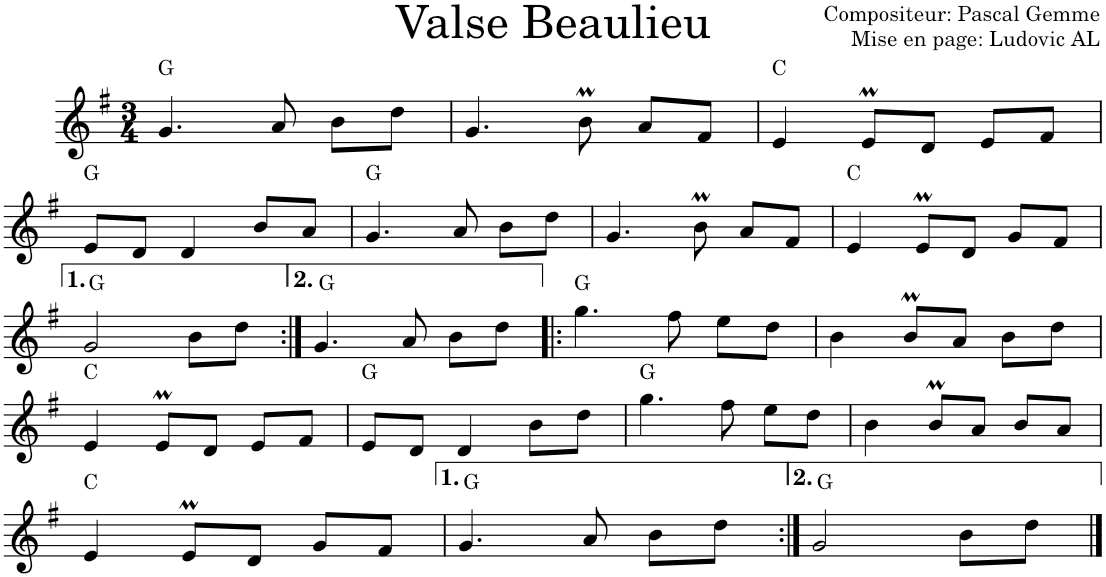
**kern	**harte
*part1	*part1
*staff1	*
*I"Voice	*
*I'V	*
*clefG2	*
*k[f#]	*
*M3/4	*
=1	=1
4.g/	G:maj
8a/	.
8b\L	.
8dd\J	.
=2	=2
4.g/	.
8bm\	.
8a/L	.
8f#/J	.
=3	=3
4e/	C:maj
8eM/L	.
8d/J	.
8e/L	.
8f#/J	.
!!LO:LB:g=z
=4	=4
8e/L	G:maj
8d/J	.
4d/	.
8b/L	.
8a/J	.
=5	=5
4.g/	G:maj
8a/	.
8b\L	.
8dd\J	.
=6	=6
4.g/	.
8bm\	.
8a/L	.
8f#/J	.
=7	=7
4e/	C:maj
8eM/L	.
8d/J	.
8g/L	.
8f#/J	.
!!LO:LB:g=z
=8	=8
2g/	G:maj
8b\L	.
8dd\J	.
=9:|!	=9:|!
4.g/	G:maj
8a/	.
8b\L	.
8dd\J	.
=10!|:	=10!|:
4.gg\	G:maj
8ff#\	.
8ee\L	.
8dd\J	.
=11	=11
4b\	.
8bm/L	.
8a/J	.
8b\L	.
8dd\J	.
!!LO:LB:g=z
=12	=12
4e/	C:maj
8eM/L	.
8d/J	.
8e/L	.
8f#/J	.
=13	=13
8e/L	G:maj
8d/J	.
4d/	.
8b\L	.
8dd\J	.
=14	=14
4.gg\	G:maj
8ff#\	.
8ee\L	.
8dd\J	.
=15	=15
4b\	.
8bm/L	.
8a/J	.
8b/L	.
8a/J	.
!!LO:LB:g=z
=16	=16
4e/	C:maj
8eM/L	.
8d/J	.
8g/L	.
8f#/J	.
=17	=17
4.g/	G:maj
8a/	.
8b\L	.
8dd\J	.
=18:|!	=18:|!
2g/	G:maj
8b\L	.
8dd\J	.
==	==
*-	*-
